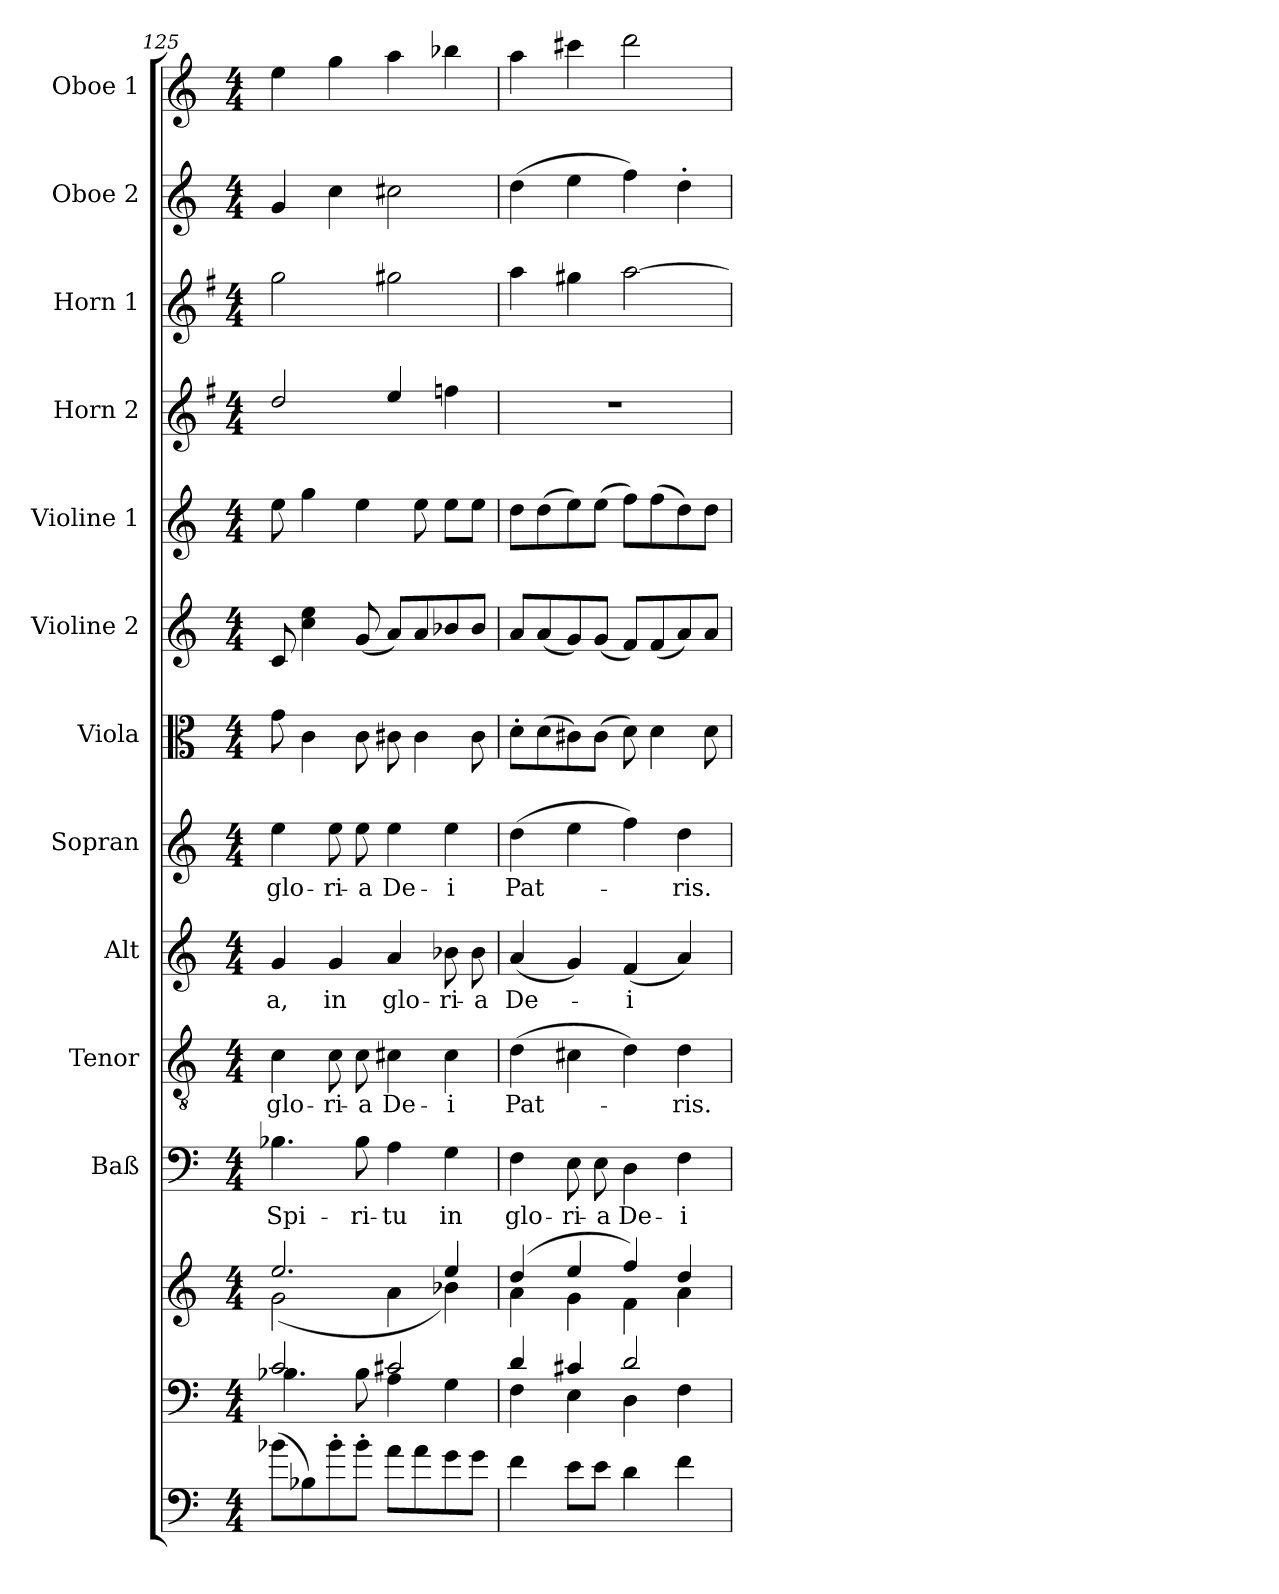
**kern	**kern	**kern	**kern	**text	**kern	**text	**kern	**text	**kern	**text	**kern	**kern	**kern	**kern	**kern	**kern	**kern
*part13	*part12	*part12	*part11	*part11	*part10	*part10	*part9	*part9	*part8	*part8	*part7	*part6	*part5	*part4	*part3	*part2	*part1
*staff14	*staff13	*staff12	*staff11	*staff11	*staff10	*staff10	*staff9	*staff9	*staff8	*staff8	*staff7	*staff6	*staff5	*staff4	*staff3	*staff2	*staff1
*	*	*	*I"Baß	*	*I"Tenor	*	*I"Alt	*	*I"Sopran	*	*I"Viola	*I"Violine 2	*I"Violine 1	*I"Horn 2	*I"Horn 1	*I"Oboe 2	*I"Oboe 1
*	*	*	*I'Baß	*	*I'Ten	*	*I'Alt	*	*I'Sop	*	*I'Vla.	*I'Vln. 2	*I'Vln. 1	*I'Hrn. 2	*I'Hrn. 1	*I'Ob. 2	*I'Ob. 1
*clefF4	*clefF4	*clefG2	*clefF4	*	*clefGv2	*	*clefG2	*	*clefG2	*	*clefC3	*clefG2	*clefG2	*clefG2	*clefG2	*clefG2	*clefG2
*ITrd7c12	*	*	*	*	*	*	*	*	*	*	*	*	*	*ITrd4c7	*ITrd4c7	*	*
*k[]	*k[]	*k[]	*k[]	*	*k[]	*	*k[]	*	*k[]	*	*k[]	*k[]	*k[]	*k[]	*k[]	*k[]	*k[]
*C:	*C:	*C:	*C:	*	*C:	*	*C:	*	*C:	*	*C:	*C:	*C:	*C:	*C:	*C:	*C:
*M4/4	*M4/4	*M4/4	*M4/4	*	*M4/4	*	*M4/4	*	*M4/4	*	*M4/4	*M4/4	*M4/4	*M4/4	*M4/4	*M4/4	*M4/4
=125	=125	=125	=125	=125	=125	=125	=125	=125	=125	=125	=125	=125	=125	=125	=125	=125	=125
*	*^	*^	*	*	*	*	*	*	*	*	*	*	*	*	*	*	*
!	!	!	!	!	!	!LO:LY:b	!	!LO:LY:b	!	!LO:LY:b	!	!LO:LY:b	!	!	!	!	!	!	!
(>8B-X\L	2c/	4.B-X\	2.ee/	(>2g\	4.B-X\	Spi-	4c\	glo-	4g/	-a,	4ee\	glo-	8g\	8c/	8ee\	2g/	2cc\	4g/	4ee\
8BB-X\)	.	.	.	.	.	.	.	.	.	.	.	.	4c\	4cc\ 4ee\	4gg\	.	.	.	.
!	!	!	!	!	!	!	!	!LO:LY:b	!	!LO:LY:b	!	!LO:LY:b	!	!	!	!	!	!	!
8B-'>\	.	.	.	.	.	.	8c\	-ri-	4g/	in	8ee\	-ri-	.	.	.	.	.	4cc\	4gg\
!	!	!	!	!	!	!LO:LY:b	!	!LO:LY:b	!	!	!	!LO:LY:b	!	!	!	!	!	!	!
8B-'>\J	.	8B-\	.	.	8B-\	-ri-	8c\	-a	.	.	8ee\	-a	8c\	(<8g/	4ee\	.	.	.	.
!	!	!	!	!	!	!LO:LY:b	!	!LO:LY:b	!	!LO:LY:b	!	!LO:LY:b	!	!	!	!	!	!	!
8A\L	2c#X/	4A\	.	4a\	4A\	-tu	4c#X\	De-	4a/	glo-	4ee\	De-	8c#X\	8a/L)	.	4a/	2cc#X\	2cc#X\	4aa\
8A\	.	.	.	.	.	.	.	.	.	.	.	.	4c#\	8a/	8ee\	.	.	.	.
!	!	!	!	!	!	!LO:LY:b	!	!LO:LY:b	!	!LO:LY:b	!	!LO:LY:b	!	!	!	!	!	!	!
8G\	.	4G\	4ee/	4b-X\)	4G\	in	4c#\	-i	8b-X\	-ri-	4ee\	-i	.	8b-X/	8ee\L	4b-X\	.	.	4bb-X\
!	!	!	!	!	!	!	!	!	!	!LO:LY:b	!	!	!	!	!	!	!	!	!
8G\J	.	.	.	.	.	.	.	.	8b-\	-a	.	.	8c#\	8b-/J	8ee\J	.	.	.	.
=126	=126	=126	=126	=126	=126	=126	=126	=126	=126	=126	=126	=126	=126	=126	=126	=126	=126	=126	=126
!	!	!	!	!	!	!LO:LY:b	!	!LO:LY:b	!	!LO:LY:b	!	!LO:LY:b	!	!	!	!	!	!	!
4F\	4d/	4F\	(<4dd/	4a\	4F\	glo-	(>4d\	Pat-	(<4a/	De-	(>4dd\	Pat-	8d'>\L	8a/L	8dd\L	1r	4dd\	(>4dd\	4aa\
.	.	.	.	.	.	.	.	.	.	.	.	.	(>8d\	(<8a/	(>8dd\	.	.	.	.
!	!	!	!	!	!	!LO:LY:b	!	!	!	!	!	!	!	!	!	!	!	!	!
8E\L	4c#X/	4E\	4ee/	4g\	8E\	-ri-	4c#X\	.	4g/)	.	4ee\	.	8c#X\)	8g/)	8ee\)	.	4cc#X\	4ee\	4ccc#X\
!	!	!	!	!	!	!LO:LY:b	!	!	!	!	!	!	!	!	!	!	!	!	!
8E\J	.	.	.	.	8E\	-a	.	.	.	.	.	.	(>8c#\J	(<8g/J	(>8ee\J	.	.	.	.
!	!	!	!	!	!	!LO:LY:b	!	!	!	!LO:LY:b	!	!	!	!	!	!	!	!	!
4D\	2d/	4D\	4ff/)	4f\	4D\	De-	4d\)	.	(<4f/	-i	4ff\)	.	8d\)	8f/L)	8ff\L)	.	[2dd\	4ff\)	2ddd\
.	.	.	.	.	.	.	.	.	.	.	.	.	4d\	(<8f/	(>8ff\	.	.	.	.
!	!	!	!	!	!	!LO:LY:b	!	!LO:LY:b	!	!	!	!LO:LY:b	!	!	!	!	!	!	!
4F\	.	4F\	4dd/	4a\	4F\	-i	4d\	-ris.	4a/)	.	4dd\	-ris.	.	8a/)	8dd\)	.	.	4dd'>\	.
.	.	.	.	.	.	.	.	.	.	.	.	.	8d\	8a/J	8dd\J	.	.	.	.
*	*v	*v	*	*	*	*	*	*	*	*	*	*	*	*	*	*	*	*	*
*	*	*v	*v	*	*	*	*	*	*	*	*	*	*	*	*	*	*	*
=	=	=	=	=	=	=	=	=	=	=	=	=	=	=	=	=	=
*-	*-	*-	*-	*-	*-	*-	*-	*-	*-	*-	*-	*-	*-	*-	*-	*-	*-
